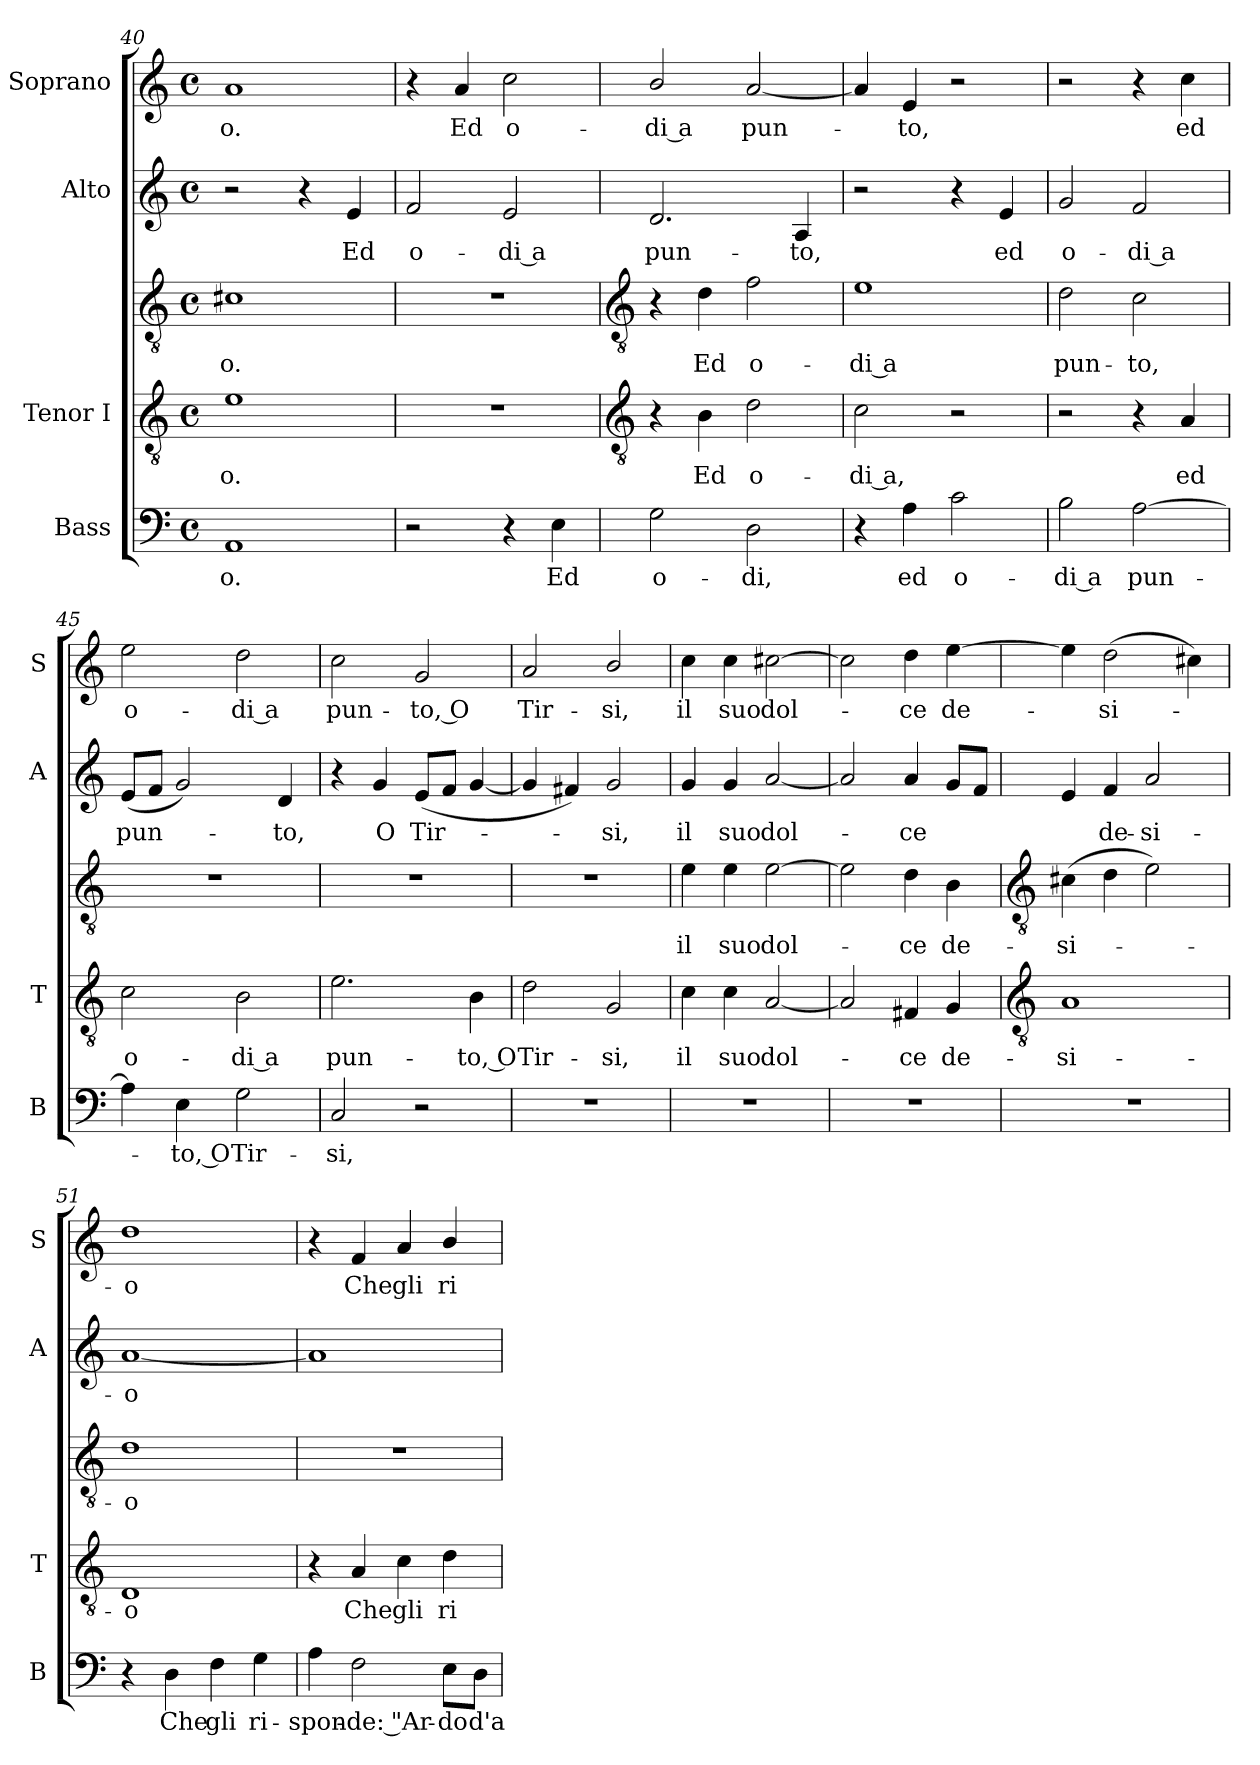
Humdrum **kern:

**kern	**text	**kern	**text	**kern	**text	**kern	**text	**kern	**text
*part4	*part4	*part3	*part3	*part3	*part3	*part2	*part2	*part1	*part1
*staff5	*staff5	*staff4	*staff4	*staff3	*staff3	*staff2	*staff2	*staff1	*staff1
*I"Bass	*	*I"Tenor I	*	*	*	*I"Alto	*	*I"Soprano	*
*I'B	*	*I'T	*	*	*	*I'A	*	*I'S	*
*clefF4	*	*clefGv2	*	*clefGv2	*	*clefG2	*	*clefG2	*
*k[]	*	*k[]	*	*k[]	*	*k[]	*	*k[]	*
*C:	*	*C:	*	*C:	*	*C:	*	*C:	*
*M4/4	*	*M4/4	*	*M4/4	*	*M4/4	*	*M4/4	*
*met(c)	*	*met(c)	*	*met(c)	*	*met(c)	*	*met(c)	*
=40	=40	=40	=40	=40	=40	=40	=40	=40	=40
!	!LO:LY:b	!	!LO:LY:b	!	!LO:LY:b	!	!	!	!LO:LY:b
1AA	-o.	1e	o.	1c#X	-o.	2r	.	1a	o.
.	.	.	.	.	.	4r	.	.	.
!	!	!	!	!	!	!	!LO:LY:b	!	!
.	.	.	.	.	.	4e	Ed	.	.
=41	=41	=41	=41	=41	=41	=41	=41	=41	=41
!	!	!	!	!	!	!	!LO:LY:b	!	!
2r	.	1r	.	1r	.	2f	o-	4r	.
!	!	!	!	!	!	!	!	!	!LO:LY:b
.	.	.	.	.	.	.	.	4a	Ed
!	!	!	!	!	!	!	!LO:LY:b	!	!LO:LY:b
4r	.	.	.	.	.	2e	-di a	2cc	o-
!	!LO:LY:b	!	!	!	!	!	!	!	!
4E	Ed	.	.	.	.	.	.	.	.
!!LO:LB:g=z
=42	=42	=42	=42	=42	=42	=42	=42	=42	=42
*	*	*clefGv2	*	*clefGv2	*	*	*	*	*
!	!LO:LY:b	!	!	!	!	!	!LO:LY:b	!	!LO:LY:b
2G	o-	4r	.	4r	.	2.d	pun-	2b/	-di a
!	!	!	!LO:LY:b	!	!LO:LY:b	!	!	!	!
.	.	4B	-Ed	4d	Ed	.	.	.	.
!	!LO:LY:b	!	!LO:LY:b	!	!LO:LY:b	!	!	!	!LO:LY:b
2D	-di,	2d	o-	2f	o-	.	.	[2a	pun-
!	!	!	!	!	!	!	!LO:LY:b	!	!
.	.	.	.	.	.	4A	-to,	.	.
=43	=43	=43	=43	=43	=43	=43	=43	=43	=43
!	!	!	!LO:LY:b	!	!LO:LY:b	!	!	!	!
4r	.	2c	di a,	1e	-di a	2r	.	4a]	.
!	!LO:LY:b	!	!	!	!	!	!	!	!LO:LY:b
4A	ed	.	.	.	.	.	.	4e	to,
!	!LO:LY:b	!	!	!	!	!	!	!	!
2c	o-	2r	.	.	.	4r	.	2r	.
!	!	!	!	!	!	!	!LO:LY:b	!	!
.	.	.	.	.	.	4e	ed	.	.
=44	=44	=44	=44	=44	=44	=44	=44	=44	=44
!	!LO:LY:b	!	!	!	!LO:LY:b	!	!LO:LY:b	!	!
2B	-di a	2r	.	2d	pun-	2g	o-	2r	.
!	!LO:LY:b	!	!	!	!LO:LY:b	!	!LO:LY:b	!	!
[2A	pun-	4r	.	2c	-to,	2f	-di a	4r	.
!	!	!	!LO:LY:b	!	!	!	!	!	!LO:LY:b
.	.	4A	ed	.	.	.	.	4cc	ed
=45	=45	=45	=45	=45	=45	=45	=45	=45	=45
!	!	!	!LO:LY:b	!	!	!	!LO:LY:b	!	!LO:LY:b
4A]	.	2c	o-	1r	.	(<8eL	pun-	2ee	o-
.	.	.	.	.	.	8fJ	.	.	.
!	!LO:LY:b	!	!	!	!	!	!	!	!
4E	to, O	.	.	.	.	2g)	.	.	.
!	!LO:LY:b	!	!LO:LY:b	!	!	!	!	!	!LO:LY:b
2G	Tir-	2B	-di a	.	.	.	.	2dd	-di a
!	!	!	!	!	!	!	!LO:LY:b	!	!
.	.	.	.	.	.	4d	to,	.	.
=46	=46	=46	=46	=46	=46	=46	=46	=46	=46
!	!LO:LY:b	!	!LO:LY:b	!	!	!	!	!	!LO:LY:b
2C	-si,	2.e	pun-	1r	.	4r	.	2cc	pun-
!	!	!	!	!	!	!	!LO:LY:b	!	!
.	.	.	.	.	.	4g	O	.	.
!	!	!	!	!	!	!	!LO:LY:b	!	!LO:LY:b
2r	.	.	.	.	.	(<8eL	Tir-	2g	-to, O
.	.	.	.	.	.	8fJ	.	.	.
!	!	!	!LO:LY:b	!	!	!	!	!	!
.	.	4B	-to, O	.	.	[4g	.	.	.
=47	=47	=47	=47	=47	=47	=47	=47	=47	=47
!	!	!	!LO:LY:b	!	!	!	!	!	!LO:LY:b
1r	.	2d	Tir-	1r	.	4g]	.	2a	Tir-
.	.	.	.	.	.	4f#X)	.	.	.
!	!	!	!LO:LY:b	!	!	!	!LO:LY:b	!	!LO:LY:b
.	.	2G	-si,	.	.	2g	si,	2b/	-si,
=48	=48	=48	=48	=48	=48	=48	=48	=48	=48
!	!	!	!LO:LY:b	!	!LO:LY:b	!	!LO:LY:b	!	!LO:LY:b
1r	.	4c	il	4e	il	4g	il	4cc	il
!	!	!	!LO:LY:b	!	!LO:LY:b	!	!LO:LY:b	!	!LO:LY:b
.	.	4c	suo	4e	suo	4g	suo	4cc	suo
!	!	!	!LO:LY:b	!	!LO:LY:b	!	!LO:LY:b	!	!LO:LY:b
.	.	[2A	dol-	[2e	dol-	[2a	dol-	[2cc#X	dol-
=49	=49	=49	=49	=49	=49	=49	=49	=49	=49
1r	.	2A]	.	2e]	.	2a]	.	2cc#]	.
!	!	!	!LO:LY:b	!	!LO:LY:b	!	!LO:LY:b	!	!LO:LY:b
.	.	4F#X	-ce	4d	ce	4a	ce	4dd	ce
!	!	!	!LO:LY:b	!	!LO:LY:b	!	!	!	!LO:LY:b
.	.	4G	de-	4B	de-	8gL	.	[4ee	de-
.	.	.	.	.	.	8fJ	.	.	.
!!LO:LB:g=z
=50	=50	=50	=50	=50	=50	=50	=50	=50	=50
*	*	*clefGv2	*	*clefGv2	*	*	*	*	*
!	!	!	!LO:LY:b	!	!LO:LY:b	!	!	!	!
1r	.	1A	si-	(>4c#X	-si-	4e	.	4ee]	.
!	!	!	!	!	!	!	!LO:LY:b	!	!LO:LY:b
.	.	.	.	4d	.	4f	de-	(>2dd	si-
!	!	!	!	!	!	!	!LO:LY:b	!	!
.	.	.	.	2e)	.	2a	-si-	.	.
.	.	.	.	.	.	.	.	4cc#X)	.
=51	=51	=51	=51	=51	=51	=51	=51	=51	=51
!	!	!	!LO:LY:b	!	!LO:LY:b	!	!LO:LY:b	!	!LO:LY:b
4r	.	1D	o	1d	-o	[1a	-o	1dd	o
!	!LO:LY:b	!	!	!	!	!	!	!	!
4D	Che	.	.	.	.	.	.	.	.
!	!LO:LY:b	!	!	!	!	!	!	!	!
4F	gli	.	.	.	.	.	.	.	.
!	!LO:LY:b	!	!	!	!	!	!	!	!
4G	ri-	.	.	.	.	.	.	.	.
=52	=52	=52	=52	=52	=52	=52	=52	=52	=52
!	!LO:LY:b	!	!	!	!	!	!	!	!
4A	-spon-	4r	.	1r	.	1a]	.	4r	.
!	!LO:LY:b	!	!LO:LY:b	!	!	!	!	!	!LO:LY:b
2F	-de: "Ar-	4A	Che	.	.	.	.	4f	Che
!	!	!	!LO:LY:b	!	!	!	!	!	!LO:LY:b
.	.	4c	gli	.	.	.	.	4a	gli
!	!LO:LY:b	!	!LO:LY:b	!	!	!	!	!	!LO:LY:b
8E\L	-do	4d	ri-	.	.	.	.	4b/	ri-
!	!LO:LY:b	!	!	!	!	!	!	!	!
8D\J	d'a-	.	.	.	.	.	.	.	.
=	=	=	=	=	=	=	=	=	=
*-	*-	*-	*-	*-	*-	*-	*-	*-	*-
